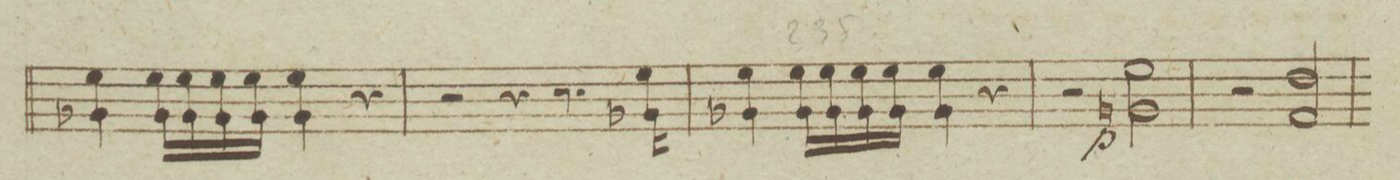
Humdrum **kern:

**kern	**dynam
*I"Violino Primo.	*
*clefG2	*
*k[b-e-a-]	*
*met(c)	*
*M4/4	*
4g-X\ 4ee-	.
16g-\LL 16ee-	.
16g-\ 16ee-	.
16g-\ 16ee-	.
16g-\JJ 16ee-	.
4g-\ 4ee-	.
4r	.
=230	=230
2r	.
4r	.
8.r	.
16g-X\ 16ee-	.
=231	=231
4g-X\ 4ee-	.
16g-\LL 16ee-	.
16g-\ 16ee-	.
16g-\ 16ee-	.
16g-\JJ 16ee-	.
4g-\ 4ee-	.
4r	.
=232	=232
2r	.
2gn\ 2ee-	.
=233	=233
2r	.
2f/ 2dd	.
=234||	=234||
*-	*-
